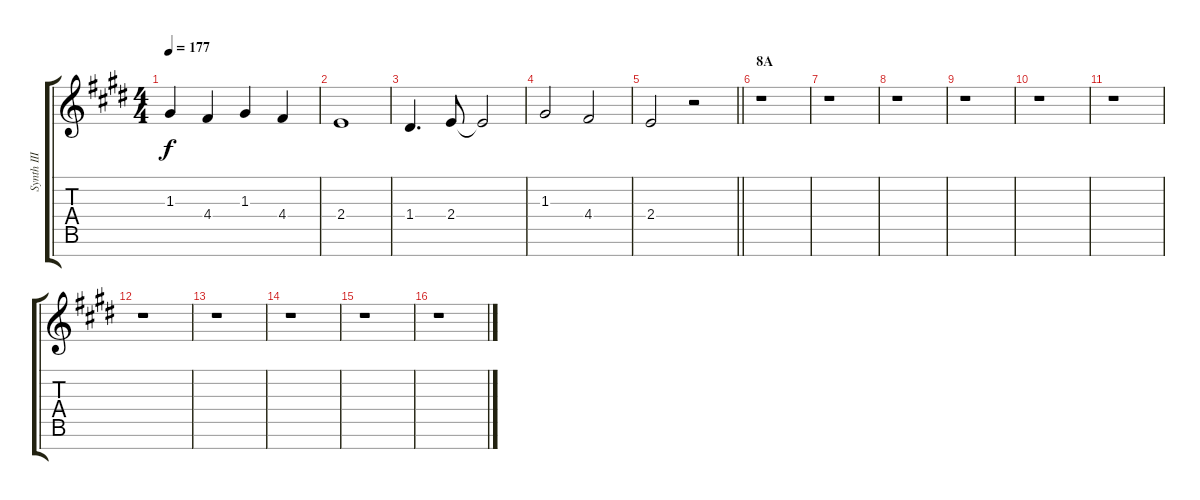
\track ("Synth III" "Synth III") {instrument fx5brightness}
\staff {score tabs}
\tuning (E5 B4 G4 D4 A3 E3 B2) {hide}
\ts (4 4)
\tempo 177
\clef g2
\ks e
1.3.4{dy f} 4.4.4 1.3.4 4.4.4 |
2.4.1 |
1.4.4{d} 2.4.8 2.4{t}.2 |
1.3.2 4.4.2 |
\barLineRight lightlight
2.4.2 r.2 |
\section ("" "8A")
r.1 |
r.1 |
r.1 |
r.1 |
r.1 |
r.1 |
r.1 |
r.1 |
r.1 |
r.1 |
r.1
